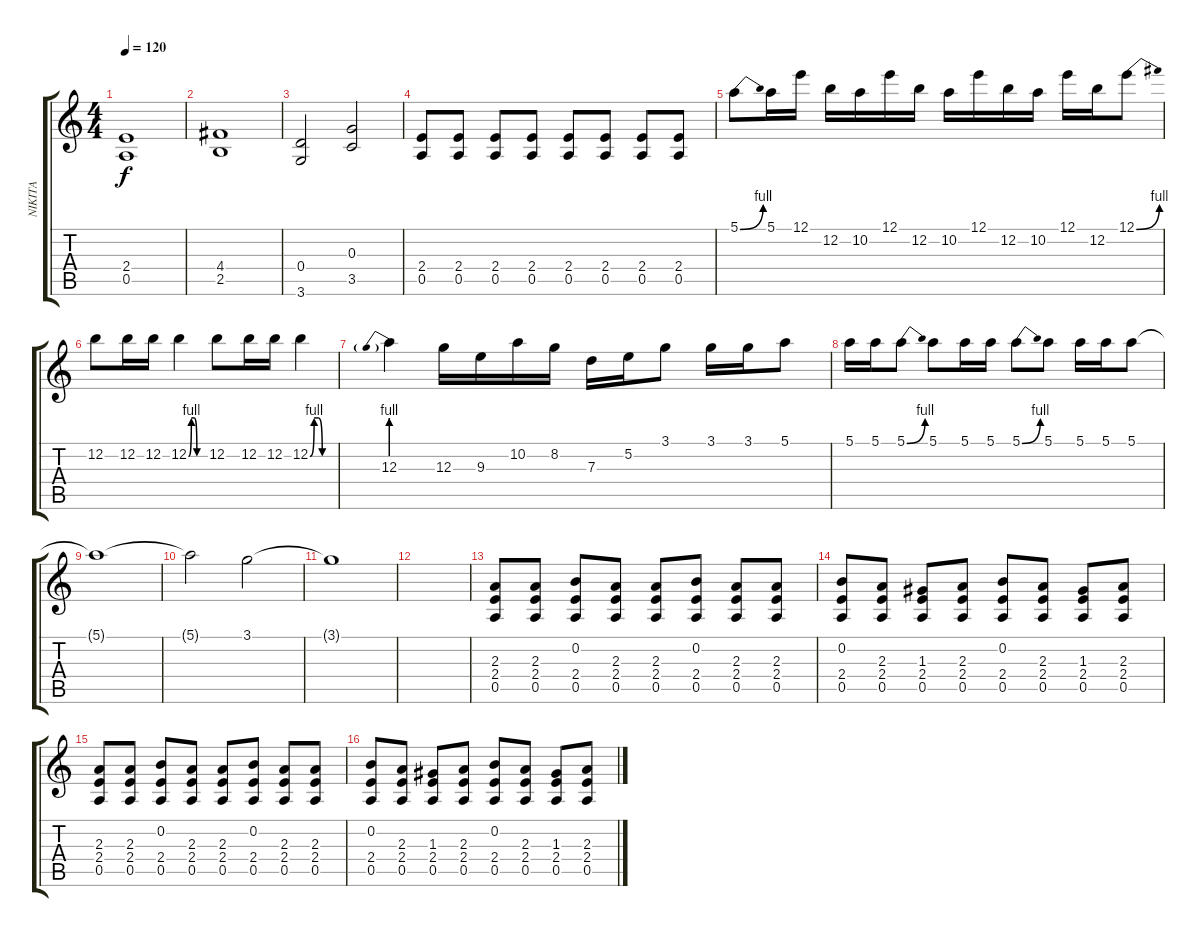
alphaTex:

\track ("NIKITA" "NIKITA") {instrument acousticguitarsteel}
\staff {score tabs}
\tuning (E4 B3 G3 D3 A2 E2) {hide}
\ts (4 4)
\tempo 120
\clef g2
\ks c
(2.4 0.5).1{dy f} |
(4.4 2.5).1 |
(0.4 3.6).2 (0.3 3.5).2 |
(2.4 0.5).8 (2.4 0.5).8 (2.4 0.5).8 (2.4 0.5).8 (2.4 0.5).8 (2.4 0.5).8 (2.4 0.5).8 (2.4 0.5).8 |
5.1{be (bend 0 0 60 4)}.8 5.1.16 12.1.16 12.2.16 10.2.16 12.1.16 12.2.16 10.2.16 12.1.16 12.2.16 10.2.16 12.1.16 12.2.16 12.1{be (bend 0 0 60 4)}.8 |
12.2.8 12.2.16 12.2.16 12.2{be (custom 0 0 10 4 20 4 30 0 60 0)}.4 12.2.8 12.2.16 12.2.16 12.2{be (custom 0 0 10 4 20 4 30 0 60 0)}.4 |
12.3{be (prebend 0 4 60 4)}.4 12.3.16 9.3.16 10.2.16 8.2.16 7.3.16 5.2.16 3.1.8 3.1.16 3.1.16 5.1.8 |
5.1.16 5.1.16 5.1{be (bend 0 0 60 4)}.8 5.1.8 5.1.16 5.1.16 5.1{be (bend 0 0 60 4)}.8 5.1.8 5.1.16 5.1.16 5.1.8 |
5.1{t}.1 |
5.1{t}.2 3.1.2 |
3.1{t}.1 |
|
(2.3 2.4 0.5).8{volume 11} (2.3 2.4 0.5).8 (0.2 2.4 0.5).8 (2.3 2.4 0.5).8 (2.3 2.4 0.5).8 (0.2 2.4 0.5).8 (2.3 2.4 0.5).8 (2.3 2.4 0.5).8 |
(0.2 2.4 0.5).8 (2.3 2.4 0.5).8 (1.3 2.4 0.5).8 (2.3 2.4 0.5).8 (0.2 2.4 0.5).8 (2.3 2.4 0.5).8 (1.3 2.4 0.5).8 (2.3 2.4 0.5).8 |
(2.3 2.4 0.5).8 (2.3 2.4 0.5).8 (0.2 2.4 0.5).8 (2.3 2.4 0.5).8 (2.3 2.4 0.5).8 (0.2 2.4 0.5).8 (2.3 2.4 0.5).8 (2.3 2.4 0.5).8 |
(0.2 2.4 0.5).8 (2.3 2.4 0.5).8 (1.3 2.4 0.5).8 (2.3 2.4 0.5).8 (0.2 2.4 0.5).8 (2.3 2.4 0.5).8 (1.3 2.4 0.5).8 (2.3 2.4 0.5).8
